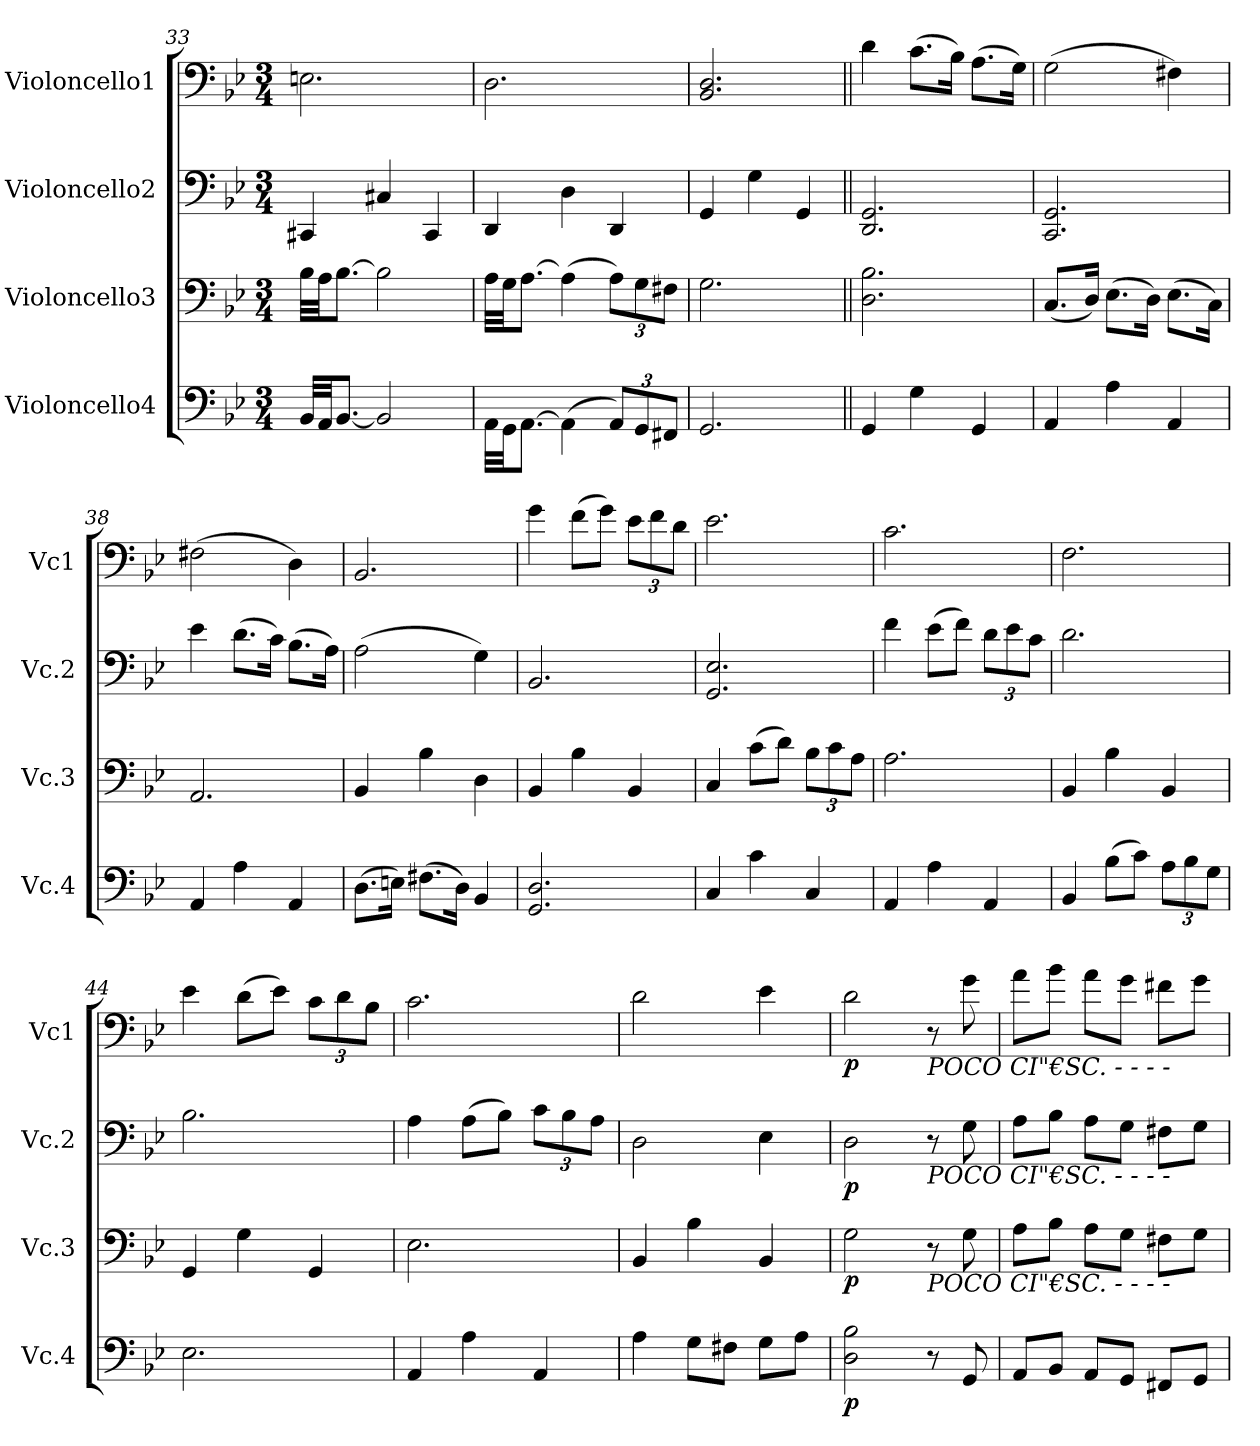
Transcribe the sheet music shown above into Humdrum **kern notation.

**kern	**dynam	**kern	**dynam	**kern	**dynam	**kern	**dynam
*part4	*part4	*part3	*part3	*part2	*part2	*part1	*part1
*staff4	*staff4	*staff3	*staff3	*staff2	*staff2	*staff1	*staff1
*I"Violoncello4	*	*I"Violoncello3	*	*I"Violoncello2	*	*I"Violoncello1	*
*I'Vc.4	*	*I'Vc.3	*	*I'Vc.2	*	*I'Vc1	*
*clefF4	*	*clefF4	*	*clefF4	*	*clefF4	*
*k[b-e-]	*	*k[b-e-]	*	*k[b-e-]	*	*k[b-e-]	*
*M3/4	*	*M3/4	*	*M3/4	*	*M3/4	*
=33	=33	=33	=33	=33	=33	=33	=33
32BB-/LLL	.	32B-\LLL	.	4CC#X/	.	2.En\	.
32AA/JJ	.	32A\JJ	.	.	.	.	.
[8.BB-/J	.	[8.B-\J	.	.	.	.	.
2BB-/]	.	2B-\]	.	4C#X/	.	.	.
.	.	.	.	4CC#/	.	.	.
=34	=34	=34	=34	=34	=34	=34	=34
32AA\LLL	.	32A\LLL	.	4DD/	.	2.D\	.
32GG\JJ	.	32G\JJ	.	.	.	.	.
[8.AA\J	.	[8.A\J	.	.	.	.	.
(4AA\]	.	(4A\]	.	4D\	.	.	.
*Xbrackettup	*	*Xbrackettup	*	*	*	*	*
12AA/L)	.	12A\L)	.	4DD/	.	.	.
12GG/	.	12G\	.	.	.	.	.
12FF#X/J	.	12F#X\J	.	.	.	.	.
=35	=35	=35	=35	=35	=35	=35	=35
2.GG/	.	2.G\	.	4GG/	.	2.BB-/ 2.D/	.
.	.	.	.	4G\	.	.	.
.	.	.	.	4GG/	.	.	.
!!LO:PB:g=z
=36||	=36||	=36||	=36||	=36||	=36||	=36||	=36||
4GG/	.	2.D\ 2.B-\	.	2.DD/ 2.GG/	.	4d\	.
4G\	.	.	.	.	.	(>8.c\L	.
.	.	.	.	.	.	16B-\Jk)	.
4GG/	.	.	.	.	.	(>8.A\L	.
.	.	.	.	.	.	16G\Jk)	.
=37	=37	=37	=37	=37	=37	=37	=37
4AA/	.	(8.C/L	.	2.CC/ 2.GG/	.	(>2G\	.
.	.	16D/Jk)	.	.	.	.	.
4A\	.	(>8.E-\L	.	.	.	.	.
.	.	16D\Jk)	.	.	.	.	.
4AA/	.	(>8.E-\L	.	.	.	4F#X\)	.
.	.	16C\Jk)	.	.	.	.	.
=38	=38	=38	=38	=38	=38	=38	=38
4AA/	.	2.AA/	.	4e-\	.	(>2F#X\	.
4A\	.	.	.	(>8.d\L	.	.	.
.	.	.	.	16c\Jk)	.	.	.
4AA/	.	.	.	(>8.B-\L	.	4D\)	.
.	.	.	.	16A\Jk)	.	.	.
=39	=39	=39	=39	=39	=39	=39	=39
(>8.D\L	.	4BB-/	.	(>2A\	.	2.BB-/	.
16En\Jk)	.	.	.	.	.	.	.
(>8.F#X\L	.	4B-\	.	.	.	.	.
16D\Jk)	.	.	.	.	.	.	.
4BB-/	.	4D\	.	4G\)	.	.	.
=40	=40	=40	=40	=40	=40	=40	=40
2.GG/ 2.D/	.	4BB-/	.	2.BB-/	.	4g\	.
.	.	4B-\	.	.	.	(>8f\L	.
.	.	.	.	.	.	8g\J)	.
*	*	*	*	*	*	*Xbrackettup	*
.	.	4BB-/	.	.	.	12e-\L	.
.	.	.	.	.	.	12f\	.
.	.	.	.	.	.	12d\J	.
!!LO:LB:g=z
=41	=41	=41	=41	=41	=41	=41	=41
4C/	.	4C/	.	2.GG/ 2.E-/	.	2.e-\	.
4c\	.	(>8c\L	.	.	.	.	.
.	.	8d\J)	.	.	.	.	.
4C/	.	12B-\L	.	.	.	.	.
.	.	12c\	.	.	.	.	.
.	.	12A\J	.	.	.	.	.
=42	=42	=42	=42	=42	=42	=42	=42
4AA/	.	2.A\	.	4f\	.	2.c\	.
4A\	.	.	.	(>8e-\L	.	.	.
.	.	.	.	8f\J)	.	.	.
*	*	*	*	*Xbrackettup	*	*	*
4AA/	.	.	.	12d\L	.	.	.
.	.	.	.	12e-\	.	.	.
.	.	.	.	12c\J	.	.	.
=43	=43	=43	=43	=43	=43	=43	=43
4BB-/	.	4BB-/	.	2.d\	.	2.F\	.
(>8B-\L	.	4B-\	.	.	.	.	.
8c\J)	.	.	.	.	.	.	.
12A\L	.	4BB-/	.	.	.	.	.
12B-\	.	.	.	.	.	.	.
12G\J	.	.	.	.	.	.	.
=44	=44	=44	=44	=44	=44	=44	=44
2.E-\	.	4GG/	.	2.B-\	.	4e-\	.
.	.	4G\	.	.	.	(>8d\L	.
.	.	.	.	.	.	8e-\J)	.
.	.	4GG/	.	.	.	12c\L	.
.	.	.	.	.	.	12d\	.
.	.	.	.	.	.	12B-\J	.
=45	=45	=45	=45	=45	=45	=45	=45
4AA/	.	2.E-\	.	4A\	.	2.c\	.
4A\	.	.	.	(>8A\L	.	.	.
.	.	.	.	8B-\J)	.	.	.
4AA/	.	.	.	12c\L	.	.	.
.	.	.	.	12B-\	.	.	.
.	.	.	.	12A\J	.	.	.
!!LO:LB:g=z
=46	=46	=46	=46	=46	=46	=46	=46
4A\	.	4BB-/	.	2D\	.	2d\	.
8G\L	.	4B-\	.	.	.	.	.
8F#X\J	.	.	.	.	.	.	.
8G\L	.	4BB-/	.	4E-\	.	4e-\	.
8A\J	.	.	.	.	.	.	.
=47	=47	=47	=47	=47	=47	=47	=47
!	!LO:DY:b	!	!LO:DY:b	!	!LO:DY:b	!	!LO:DY:b
2D\ 2B-\	p	2G\	p	2D\	p	2d\	p
!	!	!	!	!	!	!LO:TX:b:i:t=POCO CI"€SC. - - - -	!
!	!	!	!	!LO:TX:b:i:t=POCO CI"€SC. - - - -	!	!	!
!	!	!LO:TX:b:i:t=POCO CI"€SC. - - - -	!	!	!	!	!
8r	.	8r	.	8r	.	8r	.
8GG/	.	8G\	.	8G\	.	8g\	.
=48	=48	=48	=48	=48	=48	=48	=48
8AA/L	.	8A\L	.	8A\L	.	8a\L	.
8BB-/J	.	8B-\J	.	8B-\J	.	8b-\J	.
8AA/L	.	8A\L	.	8A\L	.	8a\L	.
8GG/J	.	8G\J	.	8G\J	.	8g\J	.
8FF#X/L	.	8F#X\L	.	8F#X\L	.	8f#X\L	.
8GG/J	.	8G\J	.	8G\J	.	8g\J	.
=	=	=	=	=	=	=	=
*-	*-	*-	*-	*-	*-	*-	*-
